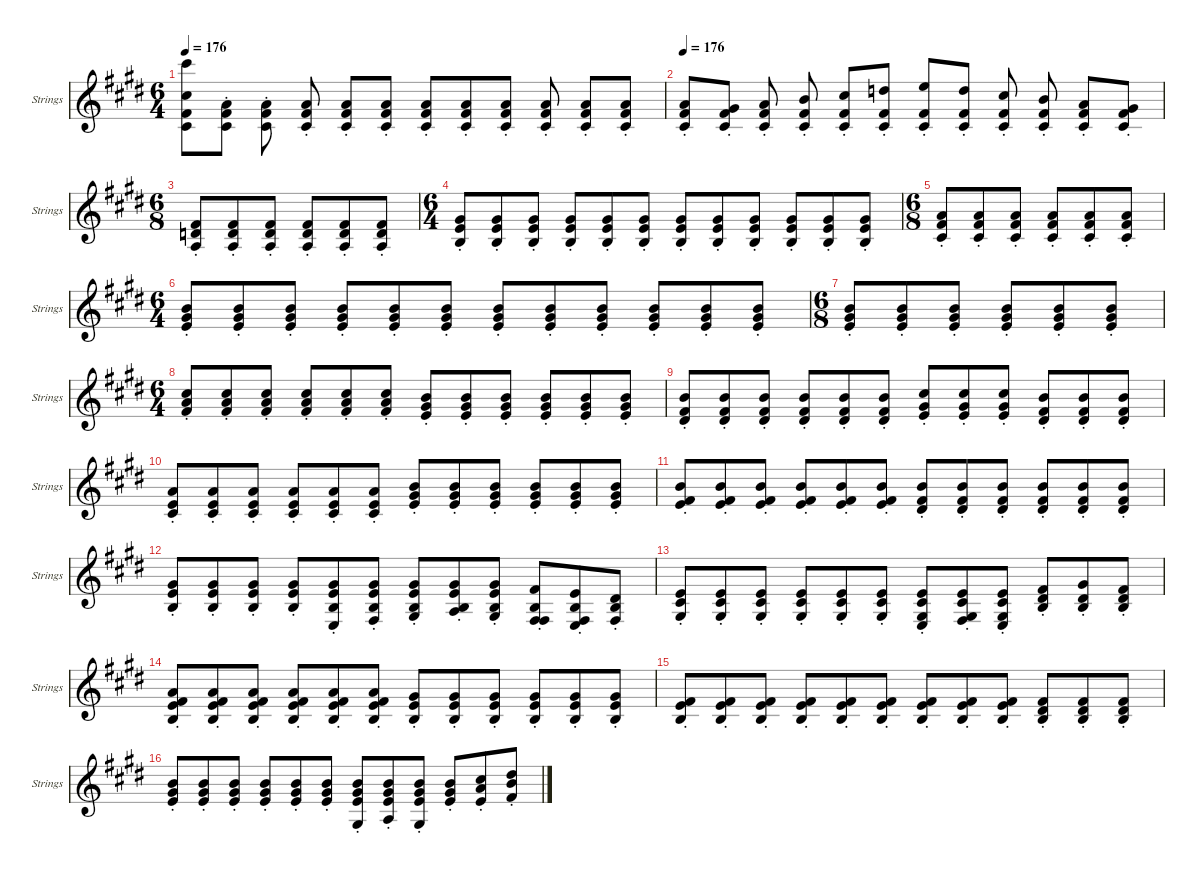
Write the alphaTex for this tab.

\defaultSystemsLayout 4
\hideDynamics
\bracketExtendMode nobrackets
\useSystemSignSeparator
\singleTrackTrackNamePolicy allsystems
\multiTrackTrackNamePolicy allsystems
\firstSystemTrackNameMode fullname
\otherSystemsTrackNameMode fullname
\firstSystemTrackNameOrientation horizontal
\otherSystemsTrackNameOrientation horizontal
\track ("Strings" "vln.") {instrument stringensemble1}
\staff {score}
\tuning (E4 B3 G3 D3 A2 C2)
\ts (6 4)
\tempo 176
\clef g2
\ks e
(21.1{acc #} 18.3{acc #} 16.4{acc #} 16.5{acc #}).8{dy mf beam Down} (14.3{st acc forcenatural} 16.4{st acc #} 16.5{st acc #}).8{beam Down} (14.3{st acc forcenatural} 16.4{st acc #} 16.5{st acc #}).8{beam Down beam split} (5.1{st acc forcenatural} 7.2{st acc #} 6.3{st acc #}).8{beam Up} (5.1{st acc forcenatural} 7.2{st acc #} 6.3{st acc #}).8{beam Up} (5.1{st acc forcenatural} 7.2{st acc #} 6.3{st acc #}).8{beam Up} (10.2{st acc forcenatural} 11.3{st acc #} 11.4{st acc #}).8{beam Up} (10.2{st acc forcenatural} 11.3{st acc #} 11.4{st acc #}).8{beam Up beam merge} (10.2{st acc forcenatural} 11.3{st acc #} 11.4{st acc #}).8{beam Up beam split} (5.1{st acc forcenatural} 7.2{st acc #} 6.3{st acc #}).8{beam Up} (5.1{st acc forcenatural} 7.2{st acc #} 6.3{st acc #}).8{beam Up} (5.1{st acc forcenatural} 7.2{st acc #} 6.3{st acc #}).8{beam Up} |
\tempo 176
(5.1{st acc forcenatural} 7.2{st acc #} 6.3{st acc #}).8{beam Up} (9.2{st acc #} 11.3{st acc #} 11.4{st acc #}).8{beam Up} (10.2{st acc forcenatural} 11.3{st acc #} 11.4{st acc #}).8{beam Up beam split} (12.2{st acc forcenatural} 11.3{st acc #} 11.4{st acc #}).8{beam Up} (9.1{st acc #} 11.3{st acc #} 11.4{st acc #}).8{beam Up} (10.1{st acc forcenatural} 11.3{st acc #} 11.4{st acc #}).8{beam Up} (12.1{st acc forcenatural} 11.3{st acc #} 11.4{st acc #}).8{beam Up} (10.1{st acc forcenatural} 11.3{st acc #} 11.4{st acc #}).8{beam Up} (9.1{st acc #} 11.3{st acc #} 11.4{st acc #}).8{beam Up beam split} (7.1{st acc forcenatural} 7.2{st acc #} 6.3{st acc #}).8{beam Up} (5.1{st acc forcenatural} 7.2{st acc #} 6.3{st acc #}).8{beam Up} (4.1{st acc #} 7.2{st acc #} 6.3{st acc #}).8{beam Up} |
\ts (6 8)
\beaming (8 3 3 3 3)
(7.2{st acc #} 7.3{st acc forcenatural} 7.4{st acc forcenatural}).8{beam Up} (7.2{st acc #} 7.3{st acc forcenatural} 7.4{st acc forcenatural}).8{beam Up} (7.2{st acc #} 7.3{st acc forcenatural} 7.4{st acc forcenatural}).8{beam Up} (7.2{st acc #} 7.3{st acc forcenatural} 7.4{st acc forcenatural}).8{beam Up} (7.2{st acc #} 7.3{st acc forcenatural} 7.4{st acc forcenatural}).8{beam Up} (7.2{st acc #} 7.3{st acc forcenatural} 7.4{st acc forcenatural}).8{beam Up} |
\ts (6 4)
\beaming (8 3 3 3 3)
(4.1{st acc #} 5.2{st acc forcenatural} 4.3{st acc forcenatural}).8{beam Up} (4.1{st acc #} 5.2{st acc forcenatural} 4.3{st acc forcenatural}).8{beam Up} (0.1{st acc forcenatural} 9.2{st acc #} 9.4{st acc forcenatural}).8{beam Up beam split} (9.2{st acc #} 9.3{st acc forcenatural} 9.4{st acc forcenatural}).8{beam Up} (9.2{st acc #} 9.3{st acc forcenatural} 9.4{st acc forcenatural}).8{beam Up} (9.2{st acc #} 9.3{st acc forcenatural} 9.4{st acc forcenatural}).8{beam Up} (4.1{st acc #} 5.2{st acc forcenatural} 4.3{st acc forcenatural}).8{beam Up} (4.1{st acc #} 5.2{st acc forcenatural} 4.3{st acc forcenatural}).8{beam Up} (4.1{st acc #} 5.2{st acc forcenatural} 4.3{st acc forcenatural}).8{beam Up beam split} (4.1{st acc #} 5.2{st acc forcenatural} 4.3{st acc forcenatural}).8{beam Up} (4.1{st acc #} 5.2{st acc forcenatural} 4.3{st acc forcenatural}).8{beam Up} (0.1{st acc forcenatural} 9.2{st acc #} 9.4{st acc forcenatural}).8{beam Up} |
\ts (6 8)
\beaming (8 3 3 3 3)
(5.1{st acc forcenatural} 7.2{st acc #} 6.3{st acc #}).8{beam Up} (5.1{st acc forcenatural} 7.2{st acc #} 6.3{st acc #}).8{beam Up} (10.2{st acc forcenatural} 11.3{st acc #} 11.4{st acc #}).8{beam Up} (10.2{st acc forcenatural} 11.3{st acc #} 11.4{st acc #}).8{beam Up} (10.2{st acc forcenatural} 11.3{st acc #} 11.4{st acc #}).8{beam Up} (5.1{st acc forcenatural} 7.2{st acc #} 6.3{st acc #}).8{beam Up} |
\ts (6 4)
\beaming (8 3 3 3 3)
(7.1{st acc forcenatural} 9.2{st acc #} 9.3{st acc forcenatural}).8{beam Up} (7.1{st acc forcenatural} 9.2{st acc #} 9.3{st acc forcenatural}).8{beam Up} (7.1{st acc forcenatural} 9.2{st acc #} 9.3{st acc forcenatural}).8{beam Up beam split} (7.1{st acc forcenatural} 9.2{st acc #} 9.3{st acc forcenatural}).8{beam Up} (7.1{st acc forcenatural} 9.2{st acc #} 9.3{st acc forcenatural}).8{beam Up} (7.1{st acc forcenatural} 9.2{st acc #} 9.3{st acc forcenatural}).8{beam Up} (7.1{st acc forcenatural} 9.2{st acc #} 9.3{st acc forcenatural}).8{beam Up} (7.1{st acc forcenatural} 9.2{st acc #} 9.3{st acc forcenatural}).8{beam Up} (7.1{st acc forcenatural} 9.2{st acc #} 9.3{st acc forcenatural}).8{beam Up beam split} (7.1{st acc forcenatural} 9.2{st acc #} 9.3{st acc forcenatural}).8{beam Up} (7.1{st acc forcenatural} 9.2{st acc #} 9.3{st acc forcenatural}).8{beam Up} (7.1{st acc forcenatural} 9.2{st acc #} 9.3{st acc forcenatural}).8{beam Up} |
\ts (6 8)
\beaming (8 3 3 3 3)
(7.1{st acc forcenatural} 9.2{st acc #} 9.3{st acc forcenatural}).8{beam Up} (7.1{st acc forcenatural} 9.2{st acc #} 9.3{st acc forcenatural}).8{beam Up} (7.1{st acc forcenatural} 9.2{st acc #} 9.3{st acc forcenatural}).8{beam Up} (7.1{st acc forcenatural} 9.2{st acc #} 9.3{st acc forcenatural}).8{beam Up} (7.1{st acc forcenatural} 9.2{st acc #} 9.3{st acc forcenatural}).8{beam Up} (7.1{st acc forcenatural} 9.2{st acc #} 9.3{st acc forcenatural}).8{beam Up} |
\ts (6 4)
\beaming (8 3 3 3 3)
(9.1{st acc #} 10.2{st acc forcenatural} 11.3{st acc #}).8{beam Up} (9.1{st acc #} 10.2{st acc forcenatural} 11.3{st acc #}).8{beam Up} (9.1{st acc #} 10.2{st acc forcenatural} 11.3{st acc #}).8{beam Up beam split} (9.1{st acc #} 10.2{st acc forcenatural} 11.3{st acc #}).8{beam Up} (9.1{st acc #} 10.2{st acc forcenatural} 11.3{st acc #}).8{beam Up} (9.1{st acc #} 10.2{st acc forcenatural} 11.3{st acc #}).8{beam Up} (7.1{st acc forcenatural} 9.2{st acc #} 9.3{st acc forcenatural}).8{beam Up} (7.1{st acc forcenatural} 9.2{st acc #} 9.3{st acc forcenatural}).8{beam Up} (7.1{st acc forcenatural} 9.2{st acc #} 9.3{st acc forcenatural}).8{beam Up beam split} (7.1{st acc forcenatural} 9.2{st acc #} 9.3{st acc forcenatural}).8{beam Up} (7.1{st acc forcenatural} 9.2{st acc #} 9.3{st acc forcenatural}).8{beam Up} (7.1{st acc forcenatural} 9.2{st acc #} 9.3{st acc forcenatural}).8{beam Up} |
(12.2{st acc forcenatural} 11.3{st acc #} 13.4{st acc #}).8{beam Up} (12.2{st acc forcenatural} 11.3{st acc #} 13.4{st acc #}).8{beam Up} (12.2{st acc forcenatural} 11.3{st acc #} 13.4{st acc #}).8{beam Up beam split} (12.2{st acc forcenatural} 11.3{st acc #} 13.4{st acc #}).8{beam Up} (12.2{st acc forcenatural} 11.3{st acc #} 13.4{st acc #}).8{beam Up} (12.2{st acc forcenatural} 11.3{st acc #} 13.4{st acc #}).8{beam Up} (14.2{st acc #} 13.3{st acc #} 14.4{st acc forcenatural}).8{beam Up} (14.2{st acc #} 13.3{st acc #} 14.4{st acc forcenatural}).8{beam Up} (14.2{st acc #} 13.3{st acc #} 14.4{st acc forcenatural}).8{beam Up beam split} (12.2{st acc forcenatural} 11.3{st acc #} 13.4{st acc #}).8{beam Up} (12.2{st acc forcenatural} 11.3{st acc #} 13.4{st acc #}).8{beam Up} (12.2{st acc forcenatural} 11.3{st acc #} 13.4{st acc #}).8{beam Up} |
(10.2{st acc forcenatural} 9.3{st acc forcenatural} 11.4{st acc #}).8{beam Up} (10.2{st acc forcenatural} 9.3{st acc forcenatural} 11.4{st acc #}).8{beam Up} (10.2{st acc forcenatural} 9.3{st acc forcenatural} 11.4{st acc #}).8{beam Up beam split} (10.2{st acc forcenatural} 9.3{st acc forcenatural} 11.4{st acc #}).8{beam Up} (5.1{st acc forcenatural} 5.2{st acc forcenatural} 6.3{st acc #}).8{beam Up} (5.1{st acc forcenatural} 5.2{st acc forcenatural} 6.3{st acc #}).8{beam Up} (7.1{st acc forcenatural} 9.2{st acc #} 9.3{st acc forcenatural}).8{beam Up} (7.1{st acc forcenatural} 9.2{st acc #} 9.3{st acc forcenatural}).8{beam Up} (7.1{st acc forcenatural} 9.2{st acc #} 9.3{st acc forcenatural}).8{beam Up beam split} (7.1{st acc forcenatural} 9.2{st acc #} 9.3{st acc forcenatural}).8{beam Up} (7.1{st acc forcenatural} 9.2{st acc #} 9.3{st acc forcenatural}).8{beam Up} (7.1{st acc forcenatural} 9.2{st acc #} 9.3{st acc forcenatural}).8{beam Up} |
(7.1{st acc forcenatural} 7.2{st acc #} 9.3{st acc forcenatural}).8{beam Up} (7.1{st acc forcenatural} 7.2{st acc #} 9.3{st acc forcenatural}).8{beam Up} (7.1{st acc forcenatural} 7.2{st acc #} 9.3{st acc forcenatural}).8{beam Up beam split} (7.1{st acc forcenatural} 7.2{st acc #} 9.3{st acc forcenatural}).8{beam Up} (7.1{st acc forcenatural} 7.2{st acc #} 9.3{st acc forcenatural}).8{beam Up} (7.1{st acc forcenatural} 7.2{st acc #} 9.3{st acc forcenatural}).8{beam Up} (7.1{st acc forcenatural} 7.2{st acc #} 8.3{st acc #}).8{beam Up} (7.1{st acc forcenatural} 7.2{st acc #} 8.3{st acc #}).8{beam Up} (7.1{st acc forcenatural} 7.2{st acc #} 8.3{st acc #}).8{beam Up beam split} (12.2{st acc forcenatural} 11.3{st acc #} 13.4{st acc #}).8{beam Up} (12.2{st acc forcenatural} 11.3{st acc #} 13.4{st acc #}).8{beam Up} (7.1{st acc forcenatural} 7.2{st acc #} 8.3{st acc #}).8{beam Up} |
(4.1{st acc #} 5.2{st acc forcenatural} 4.3{st acc forcenatural}).8{beam Up} (4.1{st acc #} 5.2{st acc forcenatural} 4.3{st acc forcenatural}).8{beam Up} (4.1{st acc #} 5.2{st acc forcenatural} 4.3{st acc forcenatural}).8{beam Up} (4.1{st acc #} 5.2{st acc forcenatural} 4.3{st acc forcenatural}).8{beam Up} (4.1{st acc #} 5.2{st acc forcenatural} 4.3{st acc forcenatural} 2.4{st acc forcenatural}).8{beam Up} (4.1{st acc #} 5.2{st acc forcenatural} 4.3{st acc forcenatural} 4.4{st acc #}).8{beam Up} (0.1{st acc forcenatural} 9.2{st acc #} 9.4{st acc forcenatural} 11.5{st acc #}).8{beam Up} (4.1{st acc #} 5.2{st acc forcenatural} 4.3{st acc forcenatural} 7.4{st acc forcenatural}).8{beam Up} (0.1{st acc forcenatural} 9.2{st acc #} 9.4{st acc forcenatural} 11.5{st acc #}).8{beam Up} (7.2{st acc #} 4.3{st acc forcenatural} 4.4{st acc #} 9.5{st acc #}).8{beam Up} (0.1{st acc forcenatural} 0.2{st acc forcenatural} 4.4{st acc #} 7.5{st acc forcenatural}).8{beam Up} (4.2{st acc #} 4.3{st acc forcenatural} 4.4{st acc #}).8{beam Up} |
(5.2{st acc forcenatural} 6.3{st acc #} 6.4{st acc #}).8{beam Up} (0.1{st acc forcenatural} 6.3{st acc #} 6.4{st acc #}).8{beam Up} (0.1{st acc forcenatural} 6.3{st acc #} 6.4{st acc #}).8{beam Up} (0.1{st acc forcenatural} 2.2{st acc #} 1.3{st acc #}).8{beam Up} (0.1{st acc forcenatural} 6.3{st acc #} 6.4{st acc #}).8{beam Up} (0.1{st acc forcenatural} 6.3{st acc #} 6.4{st acc #}).8{beam Up} (0.1{st acc forcenatural} 6.3{st acc #} 6.4{st acc #} 7.5{st acc forcenatural}).8{beam Up} (0.1{st acc forcenatural} 6.3{st acc #} 6.4{st acc #} 9.5{st acc #}).8{beam Up} (0.1{st acc forcenatural} 6.3{st acc #} 6.4{st acc #} 7.5{st acc forcenatural}).8{beam Up} (7.2{st acc #} 8.3{st acc #} 9.4{st acc forcenatural}).8{beam Up} (4.1{st acc #} 4.2{st acc #} 4.3{st acc forcenatural}).8{beam Up} (2.1{st acc #} 4.2{st acc #} 4.3{st acc forcenatural}).8{beam Up} |
(0.1{st acc forcenatural} 10.2{st acc forcenatural} 11.3{st acc #} 9.4{st acc forcenatural}).8{beam Up} (0.1{st acc forcenatural} 10.2{st acc forcenatural} 11.3{st acc #} 9.4{st acc forcenatural}).8{beam Up} (0.1{st acc forcenatural} 10.2{st acc forcenatural} 11.3{st acc #} 9.4{st acc forcenatural}).8{beam Up} (0.1{st acc forcenatural} 10.2{st acc forcenatural} 11.3{st acc #} 9.4{st acc forcenatural}).8{beam Up} (0.1{st acc forcenatural} 10.2{st acc forcenatural} 11.3{st acc #} 9.4{st acc forcenatural}).8{beam Up} (0.1{st acc forcenatural} 0.2{st acc forcenatural} 14.3{st acc forcenatural} 16.4{st acc #}).8{beam Up} (0.1{st acc forcenatural} 9.2{st acc #} 9.4{st acc forcenatural}).8{beam Up} (9.2{st acc #} 9.3{st acc forcenatural} 9.4{st acc forcenatural}).8{beam Up} (9.2{st acc #} 9.3{st acc forcenatural} 9.4{st acc forcenatural}).8{beam Up} (9.2{st acc #} 9.3{st acc forcenatural} 9.4{st acc forcenatural}).8{beam Up} (9.2{st acc #} 9.3{st acc forcenatural} 9.4{st acc forcenatural}).8{beam Up} (9.2{st acc #} 9.3{st acc forcenatural} 9.4{st acc forcenatural}).8{beam Up} |
(7.2{st acc #} 9.3{st acc forcenatural} 9.4{st acc forcenatural}).8{beam Up} (7.2{st acc #} 9.3{st acc forcenatural} 9.4{st acc forcenatural}).8{beam Up} (7.2{st acc #} 9.3{st acc forcenatural} 9.4{st acc forcenatural}).8{beam Up} (7.2{st acc #} 9.3{st acc forcenatural} 9.4{st acc forcenatural}).8{beam Up} (7.2{st acc #} 9.3{st acc forcenatural} 9.4{st acc forcenatural}).8{beam Up} (7.2{st acc #} 9.3{st acc forcenatural} 9.4{st acc forcenatural}).8{beam Up} (0.1{st acc forcenatural} 0.2{st acc forcenatural} 11.3{st acc #}).8{beam Up} (0.1{st acc forcenatural} 0.2{st acc forcenatural} 11.3{st acc #}).8{beam Up} (0.1{st acc forcenatural} 0.2{st acc forcenatural} 11.3{st acc #}).8{beam Up} (7.2{st acc #} 8.3{st acc #} 9.4{st acc forcenatural}).8{beam Up} (7.2{st acc #} 8.3{st acc #} 9.4{st acc forcenatural}).8{beam Up} (7.2{st acc #} 8.3{st acc #} 9.4{st acc forcenatural}).8{beam Up} |
(7.1{st acc forcenatural} 9.2{st acc #} 9.3{st acc forcenatural}).8{beam Up} (7.1{st acc forcenatural} 9.2{st acc #} 9.3{st acc forcenatural}).8{beam Up} (7.1{st acc forcenatural} 9.2{st acc #} 9.3{st acc forcenatural}).8{beam Up} (7.1{st acc forcenatural} 9.2{st acc #} 9.3{st acc forcenatural}).8{beam Up} (7.1{st acc forcenatural} 9.2{st acc #} 9.3{st acc forcenatural}).8{beam Up} (7.1{st acc forcenatural} 9.2{st acc #} 9.3{st acc forcenatural}).8{beam Up} (7.1{st acc forcenatural} 9.2{st acc #} 9.3{st acc forcenatural} 6.4{st acc #}).8{beam Up} (7.1{st acc forcenatural} 9.2{st acc #} 9.3{st acc forcenatural} 7.4{st acc forcenatural}).8{beam Up} (7.1{st acc forcenatural} 9.2{st acc #} 9.3{st acc forcenatural} 6.4{st acc #}).8{beam Up} (7.1{st acc forcenatural} 9.2{st acc #} 9.3{st acc forcenatural}).8{beam Up} (9.1{st acc #} 10.2{st acc forcenatural} 9.3{st acc forcenatural}).8{beam Up} (16.2{st acc #} 16.3{st acc forcenatural} 16.4{st acc #}).8{beam Up}
